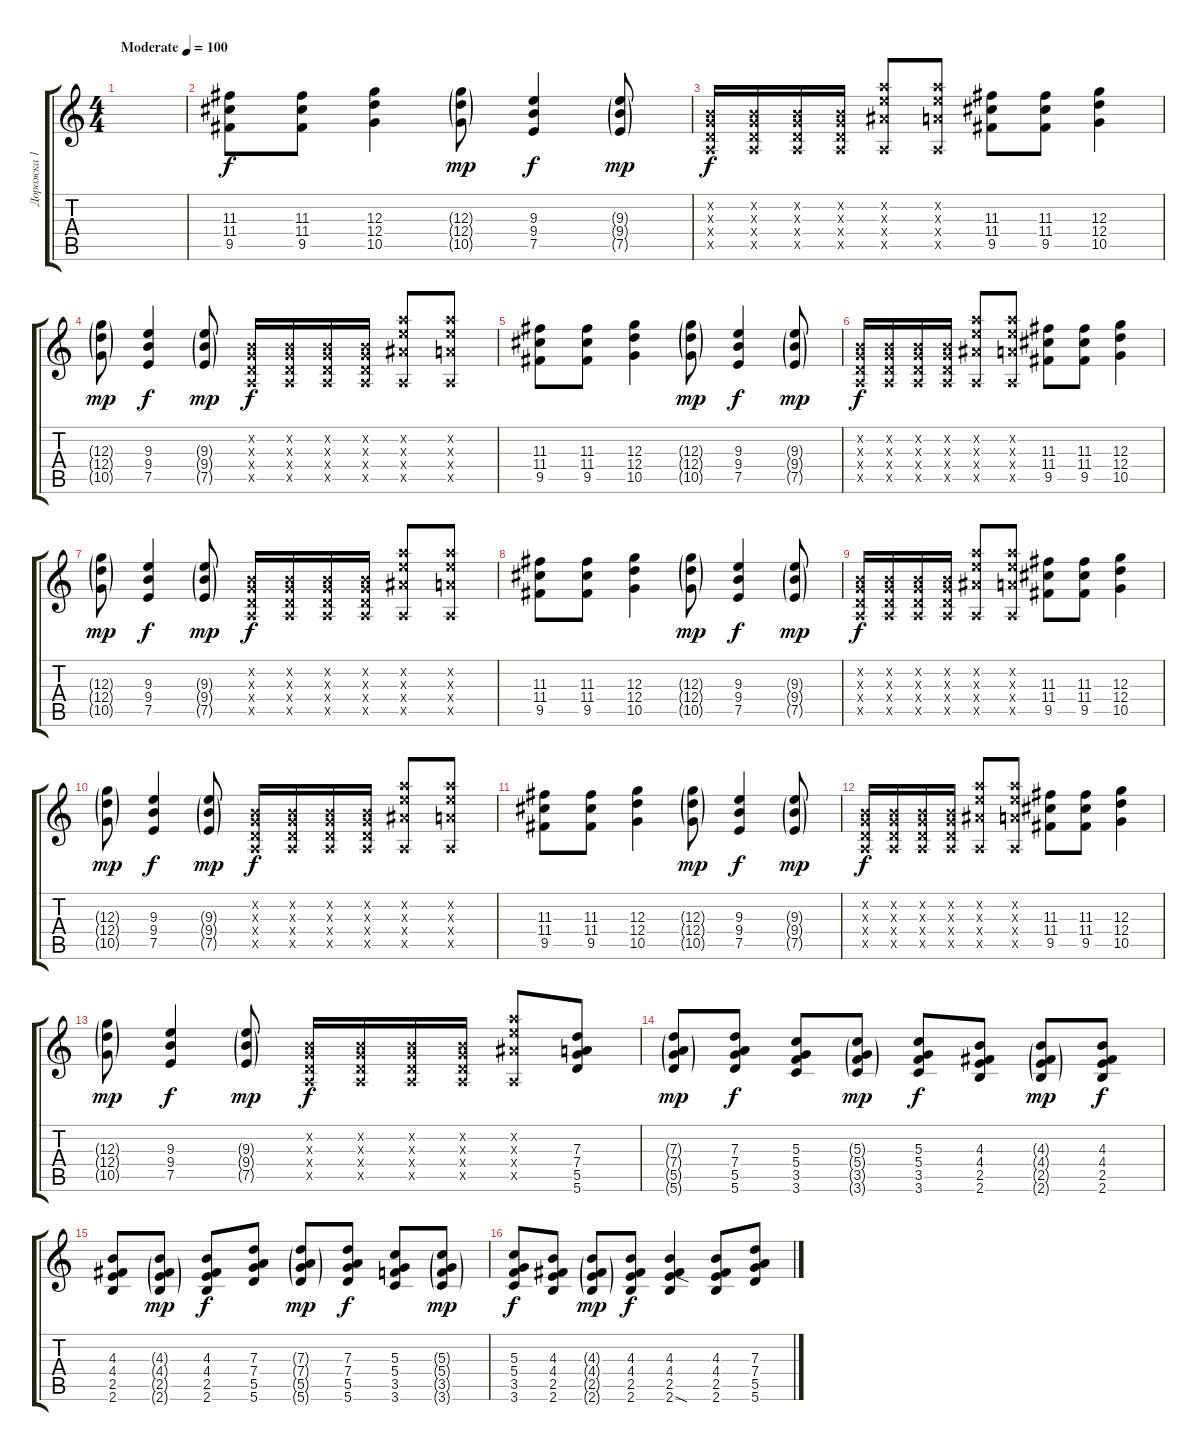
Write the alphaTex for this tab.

\track ("Дорожка 1" "Дорожка 1") {instrument distortionguitar}
\staff {score tabs}
\tuning (E4 B3 G3 D3 A2 D3) {hide}
\ts (4 4)
\tempo (100 "Moderate")
\clef g2
\ks c
|
(11.3 11.4 9.5).8 (11.3 11.4 9.5).8 (12.3 12.4 10.5).4 (12.3{g} 12.4{g} 10.5{g}).8{dy mp} (9.3 9.4 7.5).4{dy f} (9.3{g} 9.4{g} 7.5{g}).8{dy mp} |
(0.2{x} 0.3{x} 0.4{x} 0.5{x}).16{dy f} (0.2{x} 0.3{x} 0.4{x} 0.5{x}).16 (0.2{x} 0.3{x} 0.4{x} 0.5{x}).16 (0.2{x} 0.3{x} 0.4{x} 0.5{x}).16 (10.2{x} 9.3{x} 8.4{x} 0.5{x}).8 (10.2{x} 9.3{x} 7.4{x} 0.5{x}).8 (11.3 11.4 9.5).8 (11.3 11.4 9.5).8 (12.3 12.4 10.5).4 |
(12.3{g} 12.4{g} 10.5{g}).8{dy mp} (9.3 9.4 7.5).4{dy f} (9.3{g} 9.4{g} 7.5{g}).8{dy mp} (0.2{x} 0.3{x} 0.4{x} 0.5{x}).16{dy f} (0.2{x} 0.3{x} 0.4{x} 0.5{x}).16 (0.2{x} 0.3{x} 0.4{x} 0.5{x}).16 (0.2{x} 0.3{x} 0.4{x} 0.5{x}).16 (10.2{x} 9.3{x} 8.4{x} 0.5{x}).8 (10.2{x} 9.3{x} 7.4{x} 0.5{x}).8 |
(11.3 11.4 9.5).8 (11.3 11.4 9.5).8 (12.3 12.4 10.5).4 (12.3{g} 12.4{g} 10.5{g}).8{dy mp} (9.3 9.4 7.5).4{dy f} (9.3{g} 9.4{g} 7.5{g}).8{dy mp} |
(0.2{x} 0.3{x} 0.4{x} 0.5{x}).16{dy f} (0.2{x} 0.3{x} 0.4{x} 0.5{x}).16 (0.2{x} 0.3{x} 0.4{x} 0.5{x}).16 (0.2{x} 0.3{x} 0.4{x} 0.5{x}).16 (10.2{x} 9.3{x} 8.4{x} 0.5{x}).8 (10.2{x} 9.3{x} 7.4{x} 0.5{x}).8 (11.3 11.4 9.5).8 (11.3 11.4 9.5).8 (12.3 12.4 10.5).4 |
(12.3{g} 12.4{g} 10.5{g}).8{dy mp} (9.3 9.4 7.5).4{dy f} (9.3{g} 9.4{g} 7.5{g}).8{dy mp} (0.2{x} 0.3{x} 0.4{x} 0.5{x}).16{dy f} (0.2{x} 0.3{x} 0.4{x} 0.5{x}).16 (0.2{x} 0.3{x} 0.4{x} 0.5{x}).16 (0.2{x} 0.3{x} 0.4{x} 0.5{x}).16 (10.2{x} 9.3{x} 8.4{x} 0.5{x}).8 (10.2{x} 9.3{x} 7.4{x} 0.5{x}).8 |
(11.3 11.4 9.5).8 (11.3 11.4 9.5).8 (12.3 12.4 10.5).4 (12.3{g} 12.4{g} 10.5{g}).8{dy mp} (9.3 9.4 7.5).4{dy f} (9.3{g} 9.4{g} 7.5{g}).8{dy mp} |
(0.2{x} 0.3{x} 0.4{x} 0.5{x}).16{dy f} (0.2{x} 0.3{x} 0.4{x} 0.5{x}).16 (0.2{x} 0.3{x} 0.4{x} 0.5{x}).16 (0.2{x} 0.3{x} 0.4{x} 0.5{x}).16 (10.2{x} 9.3{x} 8.4{x} 0.5{x}).8 (10.2{x} 9.3{x} 7.4{x} 0.5{x}).8 (11.3 11.4 9.5).8 (11.3 11.4 9.5).8 (12.3 12.4 10.5).4 |
(12.3{g} 12.4{g} 10.5{g}).8{dy mp} (9.3 9.4 7.5).4{dy f} (9.3{g} 9.4{g} 7.5{g}).8{dy mp} (0.2{x} 0.3{x} 0.4{x} 0.5{x}).16{dy f} (0.2{x} 0.3{x} 0.4{x} 0.5{x}).16 (0.2{x} 0.3{x} 0.4{x} 0.5{x}).16 (0.2{x} 0.3{x} 0.4{x} 0.5{x}).16 (10.2{x} 9.3{x} 8.4{x} 0.5{x}).8 (10.2{x} 9.3{x} 7.4{x} 0.5{x}).8 |
(11.3 11.4 9.5).8 (11.3 11.4 9.5).8 (12.3 12.4 10.5).4 (12.3{g} 12.4{g} 10.5{g}).8{dy mp} (9.3 9.4 7.5).4{dy f} (9.3{g} 9.4{g} 7.5{g}).8{dy mp} |
(0.2{x} 0.3{x} 0.4{x} 0.5{x}).16{dy f} (0.2{x} 0.3{x} 0.4{x} 0.5{x}).16 (0.2{x} 0.3{x} 0.4{x} 0.5{x}).16 (0.2{x} 0.3{x} 0.4{x} 0.5{x}).16 (10.2{x} 9.3{x} 8.4{x} 0.5{x}).8 (10.2{x} 9.3{x} 7.4{x} 0.5{x}).8 (11.3 11.4 9.5).8 (11.3 11.4 9.5).8 (12.3 12.4 10.5).4 |
(12.3{g} 12.4{g} 10.5{g}).8{dy mp} (9.3 9.4 7.5).4{dy f} (9.3{g} 9.4{g} 7.5{g}).8{dy mp} (0.2{x} 0.3{x} 0.4{x} 0.5{x}).16{dy f} (0.2{x} 0.3{x} 0.4{x} 0.5{x}).16 (0.2{x} 0.3{x} 0.4{x} 0.5{x}).16 (0.2{x} 0.3{x} 0.4{x} 0.5{x}).16 (10.2{x} 9.3{x} 8.4{x} 0.5{x}).8 (7.3 7.4 5.5 5.6).8 |
(7.3{g} 7.4{g} 5.5{g} 5.6{g}).8{dy mp} (7.3 7.4 5.5 5.6).8{dy f} (5.3 5.4 3.5 3.6).8 (5.3{g} 5.4{g} 3.5{g} 3.6{g}).8{dy mp} (5.3 5.4 3.5 3.6).8{dy f} (4.3 4.4 2.5 2.6).8 (4.3{g} 4.4{g} 2.5{g} 2.6{g}).8{dy mp} (4.3 4.4 2.5 2.6).8{dy f} |
(4.3 4.4 2.5 2.6).8 (4.3{g} 4.4{g} 2.5{g} 2.6{g}).8{dy mp} (4.3 4.4 2.5 2.6).8{dy f} (7.3 7.4 5.5 5.6).8 (7.3{g} 7.4{g} 5.5{g} 5.6{g}).8{dy mp} (7.3 7.4 5.5 5.6).8{dy f} (5.3 5.4 3.5 3.6).8 (5.3{g} 5.4{g} 3.5{g} 3.6{g}).8{dy mp} |
(5.3 5.4 3.5 3.6).8{dy f} (4.3 4.4 2.5 2.6).8 (4.3{g} 4.4{g} 2.5{g} 2.6{g}).8{dy mp} (4.3 4.4 2.5 2.6).8{dy f} (4.3 4.4 2.5 2.6{sod}).4 (4.3 4.4 2.5 2.6).8 (7.3 7.4 5.5 5.6).8
